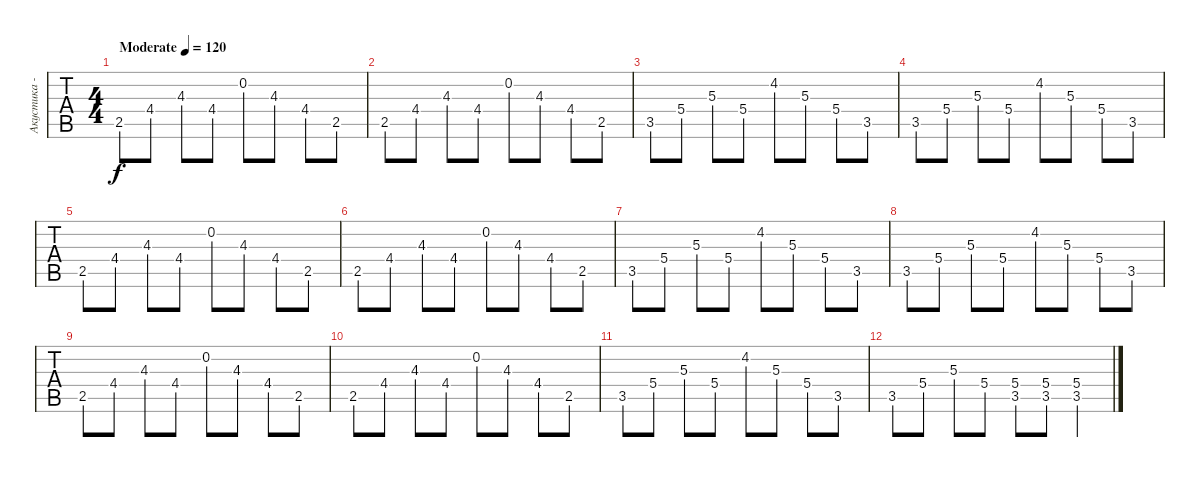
\track ("Акустика - Андрей" "Акустика -") {instrument acousticguitarsteel}
\staff {tabs}
\tuning (E4 B3 G3 D3 A2 E2) {hide}
\ts (4 4)
\tempo (120 "Moderate")
\clef g2
\ks c
2.5.8{dy f instrument acousticguitarsteel} 4.4.8 4.3.8 4.4.8 0.2.8 4.3.8 4.4.8 2.5.8 |
2.5.8 4.4.8 4.3.8 4.4.8 0.2.8 4.3.8 4.4.8 2.5.8 |
3.5.8 5.4.8 5.3.8 5.4.8 4.2.8 5.3.8 5.4.8 3.5.8 |
3.5.8 5.4.8 5.3.8 5.4.8 4.2.8 5.3.8 5.4.8 3.5.8 |
2.5.8 4.4.8 4.3.8 4.4.8 0.2.8 4.3.8 4.4.8 2.5.8 |
2.5.8 4.4.8 4.3.8 4.4.8 0.2.8 4.3.8 4.4.8 2.5.8 |
3.5.8 5.4.8 5.3.8 5.4.8 4.2.8 5.3.8 5.4.8 3.5.8 |
3.5.8 5.4.8 5.3.8 5.4.8 4.2.8 5.3.8 5.4.8 3.5.8 |
2.5.8 4.4.8 4.3.8 4.4.8 0.2.8 4.3.8 4.4.8 2.5.8 |
2.5.8 4.4.8 4.3.8 4.4.8 0.2.8 4.3.8 4.4.8 2.5.8 |
3.5.8 5.4.8 5.3.8 5.4.8 4.2.8 5.3.8 5.4.8 3.5.8 |
3.5.8 5.4.8 5.3.8 5.4.8 (5.4 3.5).8 (5.4 3.5).8 (5.4 3.5).4
